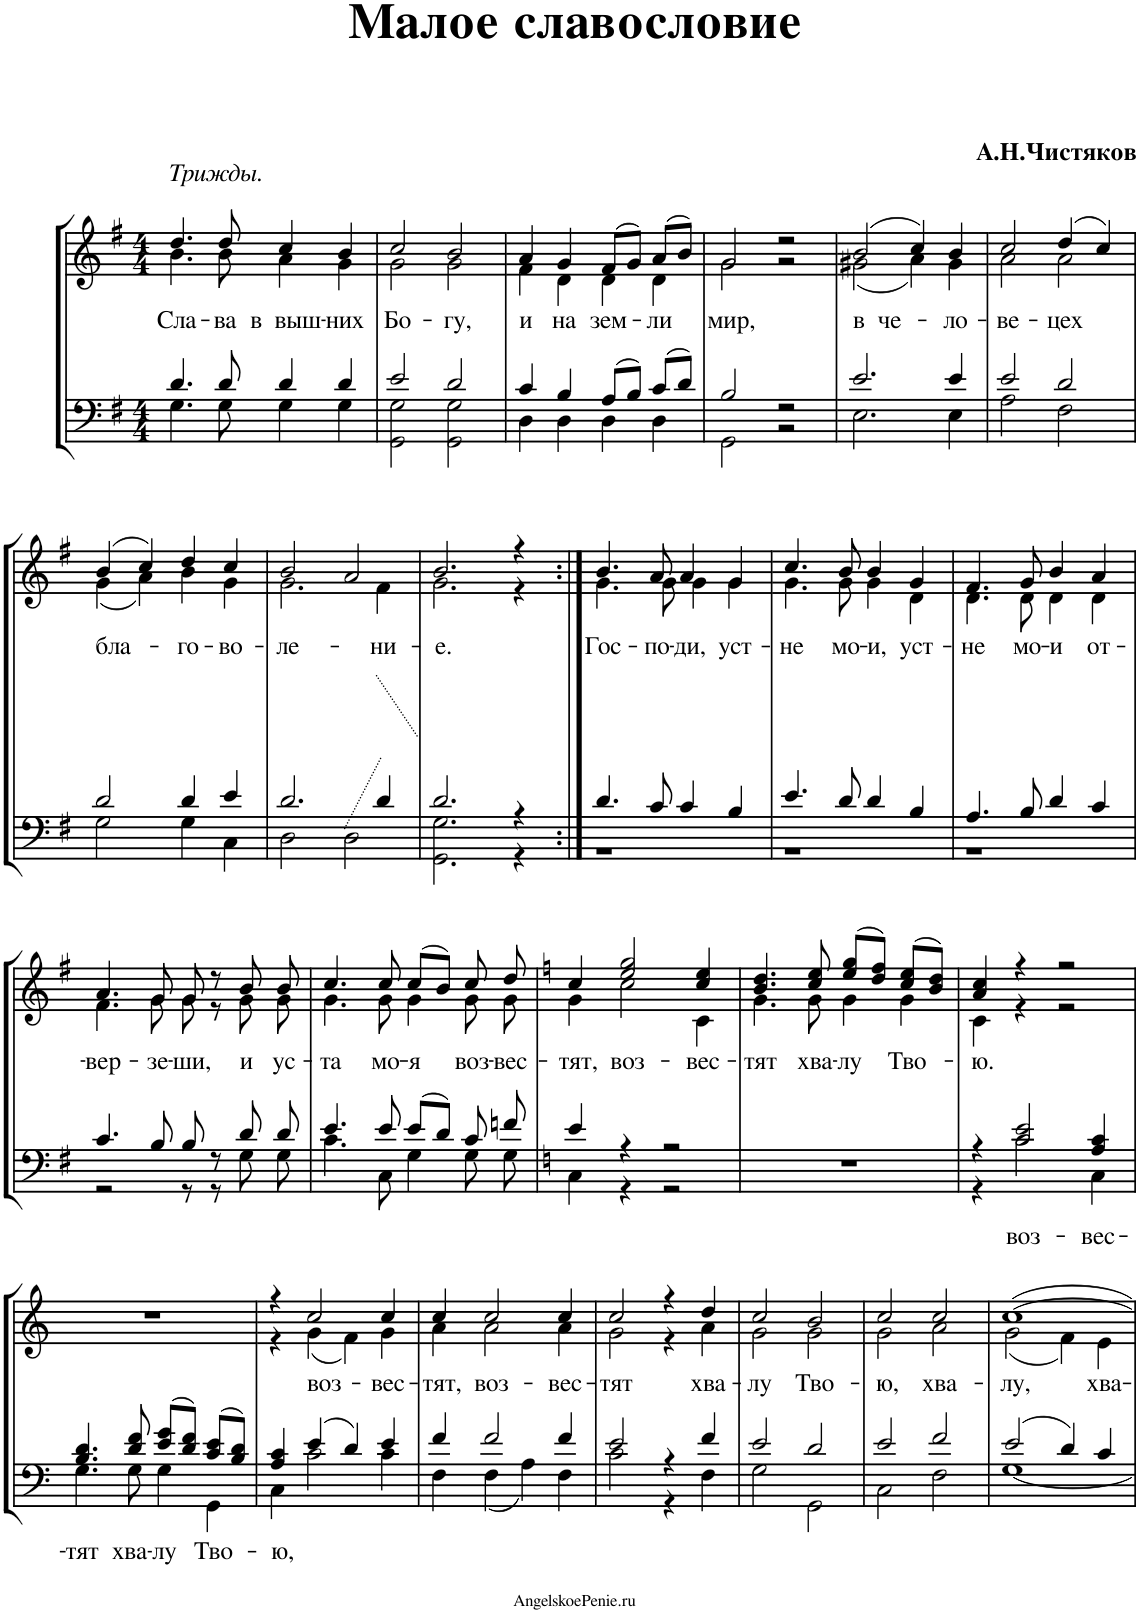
**kern	**text	**kern	**text
*part1	*part1	*part1	*part1
*staff2	*staff2	*staff1	*staff1
*I"Piano	*	*	*
*I'Pno.	*	*	*
*clefF4	*	*clefG2	*
*k[f#]	*	*k[f#]	*
*M4/4	*	*M4/4	*
=1	=1	=1	=1
*^	*	*^	*
!	!	!	!LO:TX:a:i:t=Трижды.	!	!
!	!	!	!	!	!LO:LY:b
4.d/	4.G\	.	4.dd/	4.b\	Сла-
!	!	!	!	!	!LO:LY:b
8d/	8G\	.	8dd/	8b\	-ва
!	!	!	!	!	!LO:LY:b
4d/	4G\	.	4cc/	4a\	в выш-
!	!	!	!	!	!LO:LY:b
4d/	4G\	.	4b/	4g\	-них
=2	=2	=2	=2	=2	=2
!	!	!	!	!	!LO:LY:b
2e/	2GG\ 2G\	.	2cc/	2g\	Бо-
!	!	!	!	!	!LO:LY:b
2d/	2GG\ 2G\	.	2b/	2g\	-гу,
=3	=3	=3	=3	=3	=3
!	!	!	!	!	!LO:LY:b
4c/	4D\	.	4a/	4f#\	и
!	!	!	!	!	!LO:LY:b
4B/	4D\	.	4g/	4d\	на
!	!	!	!	!	!LO:LY:b
8A/L	4D\	.	(8f#/L	4d\	зем-
8B/J	.	.	8g/J)	.	.
!	!	!	!	!	!LO:LY:b
8c/L	4D\	.	(8a/L	4d\	ли
8d/J	.	.	8b/J)	.	.
=4	=4	=4	=4	=4	=4
!	!	!	!	!	!LO:LY:b
2B/	2GG\	.	2g/	2g\	мир,
2r	2r	.	2r	2r	.
=5	=5	=5	=5	=5	=5
!	!	!	!	!	!LO:LY:b
2.e/	2.E\	.	(2b/	(2g#X\	в че-
.	.	.	4cc/)	4a\)	.
!	!	!	!	!	!LO:LY:b
4e/	4E\	.	4b/	4g#\	-ло-
=6	=6	=6	=6	=6	=6
!	!	!	!	!	!LO:LY:b
2e/	2A\	.	2cc/	2a\	-ве-
!	!	!	!	!	!LO:LY:b
2d/	2F#\	.	(4dd/	2a\	-цех
.	.	.	4cc/)	.	.
!!LO:LB:g=z	!!
=7	=7	=7	=7	=7	=7
!	!	!	!	!	!LO:LY:b
2d/	2G\	.	(4b/	(4g\	бла-
.	.	.	4cc/)	4a\)	.
!	!	!	!	!	!LO:LY:b
4d/	4G\	.	4dd/	4b\	-го-
!	!	!	!	!	!LO:LY:b
4e/	4C\	.	4cc/	4g\	-во-
=8	=8	=8	=8	=8	=8
!	!	!	!	!	!LO:LY:b
2.d/	2D\	.	2b/	2.g\	-ле-
.	2D\	.	2a/	.	.
!	!	!	!	!	!LO:LY:b
4d/	.	.	.	4f#\	-ни-
=9	=9	=9	=9	=9	=9
!	!	!	!	!	!LO:LY:b
2.d/	2.GG\ 2.G\	.	2.b/	2.g\	-е.
4r	4r	.	4r	4r	.
=10:|!	=10:|!	=10:|!	=10:|!	=10:|!	=10:|!
!	!	!	!	!	!LO:LY:b
4.d/	1r	.	4.b/	4.g\	Гос-
!	!	!	!	!	!LO:LY:b
8c/	.	.	8a/	8g\	-по-
!	!	!	!	!	!LO:LY:b
4c/	.	.	4a/	4g\	-ди,
!	!	!	!	!	!LO:LY:b
4B/	.	.	4g/	4g\	уст-
=11	=11	=11	=11	=11	=11
!	!	!	!	!	!LO:LY:b
4.e/	1r	.	4.cc/	4.g\	-не
!	!	!	!	!	!LO:LY:b
8d/	.	.	8b/	8g\	мо-
!	!	!	!	!	!LO:LY:b
4d/	.	.	4b/	4g\	-и,
!	!	!	!	!	!LO:LY:b
4B/	.	.	4g/	4d\	уст-
=12	=12	=12	=12	=12	=12
!	!	!	!	!	!LO:LY:b
4.A/	1r	.	4.f#/	4.d\	-не
!	!	!	!	!	!LO:LY:b
8B/	.	.	8g/	8d\	мо-
!	!	!	!	!	!LO:LY:b
4d/	.	.	4b/	4d\	-и
!	!	!	!	!	!LO:LY:b
4c/	.	.	4a/	4d\	от-
!!LO:LB:g=z	!!
=13	=13	=13	=13	=13	=13
!	!	!	!	!	!LO:LY:b
4.c/	2r	.	4.a/	4.f#\	-вер-
!	!	!	!	!	!LO:LY:b
8B/	.	.	8g/	8g\	-зе-
!	!	!	!	!	!LO:LY:b
8B/	8r	.	8g/	8g\	-ши,
8r	8r	.	8r	8r	.
!	!	!	!	!	!LO:LY:b
8d/	8G\	.	8b/	8g\	и
!	!	!	!	!	!LO:LY:b
8d/	8G\	.	8b/	8g\	ус-
=14	=14	=14	=14	=14	=14
!	!	!	!	!	!LO:LY:b
4.e/	4.c\	.	4.cc/	4.g\	-та
!	!	!	!	!	!LO:LY:b
8e/	8C\	.	8cc/	8g\	мо-
!	!	!	!	!	!LO:LY:b
8e/L	4G\	.	(8cc/L	4g\	-я
8d/J	.	.	8b/J)	.	.
!	!	!	!	!	!LO:LY:b
8c/	8G\	.	8cc/	8g\	воз-
!	!	!	!	!	!LO:LY:b
8fn/	8G\	.	8dd/	8g\	-вес-
=15	=15	=15	=15	=15	=15
*k[]	*	*	*k[]	*	*
!	!	!	!	!	!LO:LY:b
4e/	4C\	.	4cc/	4g\	-тят,
!	!	!	!	!	!LO:LY:b
4r	4r	.	2ee/ 2gg/	2cc\	воз-
2r	2r	.	.	.	.
!	!	!	!	!	!LO:LY:b
.	.	.	4cc/ 4ee/	4c\	-вес-
*v	*v	*	*	*	*
=16	=16	=16	=16	=16
!	!	!	!	!LO:LY:b
1r	.	4.b/ 4.dd/	4.g\	-тят
!	!	!	!	!LO:LY:b
.	.	8cc/ 8ee/	8g\	хва-
!	!	!	!	!LO:LY:b
.	.	(8ee/ 8gg/L	4g\	-лу
.	.	8dd/ 8ff/J)	.	.
!	!	!	!	!LO:LY:b
.	.	(8cc/ 8ee/L	4g\	Тво-
.	.	8b/ 8dd/J)	.	.
=17	=17	=17	=17	=17
*^	*	*	*	*
!	!	!	!	!	!LO:LY:b
4r	4r	.	4a/ 4cc/	4c\	-ю.
!	!	!LO:LY:b	!	!	!
2c/ 2e/	2c\	воз-	4r	4r	.
.	.	.	2r	2r	.
!	!	!LO:LY:b	!	!	!
4A/ 4c/	4C\	-вес-	.	.	.
*	*	*	*v	*v	*
!!LO:LB:g=z
=18	=18	=18	=18	=18
!	!	!LO:LY:b	!	!
4.B/ 4.d/	4.G\	-тят	1r	.
!	!	!LO:LY:b	!	!
8d/ 8f/	8G\	хва-	.	.
!	!	!LO:LY:b	!	!
8e/ 8g/L	4G\	-лу	.	.
8d/ 8f/J	.	.	.	.
!	!	!LO:LY:b	!	!
8c/ 8e/L	4GG\	Тво-	.	.
8B/ 8d/J	.	.	.	.
=19	=19	=19	=19	=19
!	!	!LO:LY:b	!	!
*	*	*	*^	*
4A/ 4c/	4C\	-ю,	4r	4r	.
!	!	!	!	!	!LO:LY:b
4e/	2c\	.	2cc/	(4g\	воз-
4d/	.	.	.	4f\)	.
!	!	!	!	!	!LO:LY:b
4e/	4c\	.	4cc/	4g\	-вес-
=20	=20	=20	=20	=20	=20
!	!	!	!	!	!LO:LY:b
4f/	4F\	.	4cc/	4a\	-тят,
!	!	!	!	!	!LO:LY:b
2f/	4F\	.	2cc/	2a\	воз-
.	4A\	.	.	.	.
!	!	!	!	!	!LO:LY:b
4f/	4F\	.	4cc/	4a\	-вес-
=21	=21	=21	=21	=21	=21
!	!	!	!	!	!LO:LY:b
2e/	2c\	.	2cc/	2g\	-тят
4r	4r	.	4r	4r	.
!	!	!	!	!	!LO:LY:b
4f/	4F\	.	4dd/	4a\	хва-
=22	=22	=22	=22	=22	=22
!	!	!	!	!	!LO:LY:b
2e/	2G\	.	2cc/	2g\	-лу
!	!	!	!	!	!LO:LY:b
2d/	2GG\	.	2b/	2g\	Тво-
=23	=23	=23	=23	=23	=23
!	!	!	!	!	!LO:LY:b
2e/	2C\	.	2cc/	2g\	-ю,
!	!	!	!	!	!LO:LY:b
2f/	2F\	.	2cc/	2a\	хва-
=24	=24	=24	=24	=24	=24
!	!	!	!	!	!LO:LY:b
2e/	[1G	.	[1cc	(2g\	-лу,
4d/	.	.	.	4f\)	.
!	!	!	!	!	!LO:LY:b
4c/	.	.	.	4e\	хва-
*v	*v	*	*	*	*
*	*	*v	*v	*
=	=	=	=
*-	*-	*-	*-
